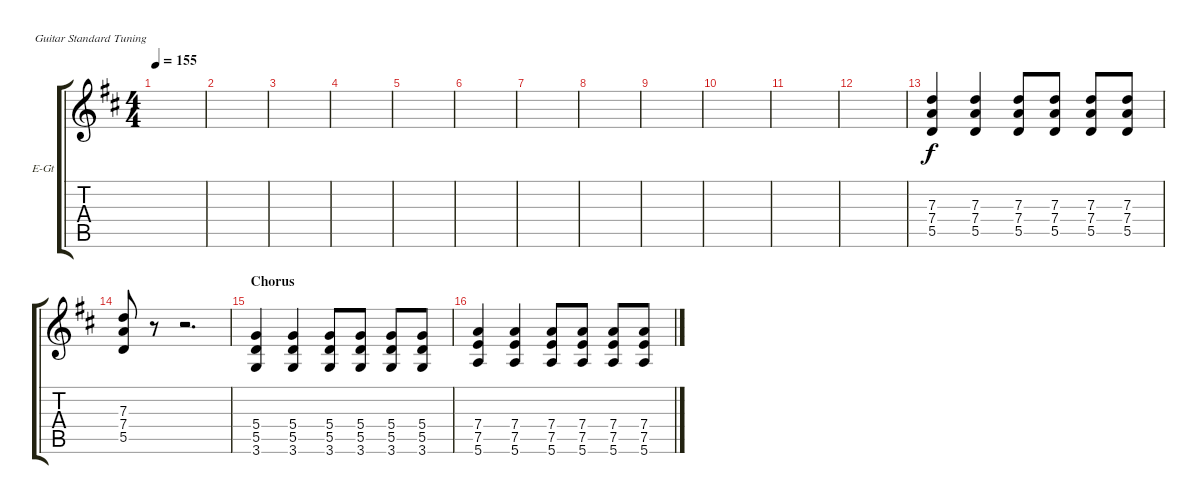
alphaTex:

\defaultSystemsLayout 4
\bracketExtendMode groupsimilarinstruments
\firstSystemTrackNameOrientation horizontal
\otherSystemsTrackNameOrientation horizontal
\track ("Electric Guitar (Michael Poulsen)" "E-Gt") {instrument distortionguitar}
\staff {score tabs}
\tuning (E4 B3 G3 D3 A2 E2)
\ts (4 4)
\tempo 155
\clef g2
\scale
0.333333
\ks d
|
\scale
0.333333 |
\scale
0.333333 |
\scale
0.333333 |
\scale
0.333333 |
\scale
0.333333 |
\scale
0.333333 |
\scale
0.333333 |
\scale
0.333333 |
\scale
0.333333 |
\scale
0.333333 |
\scale
0.333333 |
\scale
0.333333 (5.5 7.4 7.3).4 (5.5 7.4 7.3).4 (5.5 7.4 7.3).8 (5.5 7.4 7.3).8 (7.3 7.4 5.5).8 (5.5 7.4 7.3).8 |
(7.3 7.4 5.5).8 r.8 r.2{d} |
\section ("" "Chorus")
(3.6 5.5 5.4).4 (3.6 5.5 5.4).4 (3.6 5.5 5.4).8 (3.6 5.5 5.4).8 (5.4 5.5 3.6).8 (3.6 5.5 5.4).8 |
(5.6 7.5 7.4).4 (7.4 7.5 5.6).4 (5.6 7.5 7.4).8 (7.4 7.5 5.6).8 (5.6 7.5 7.4).8 (7.4 7.5 5.6).8
